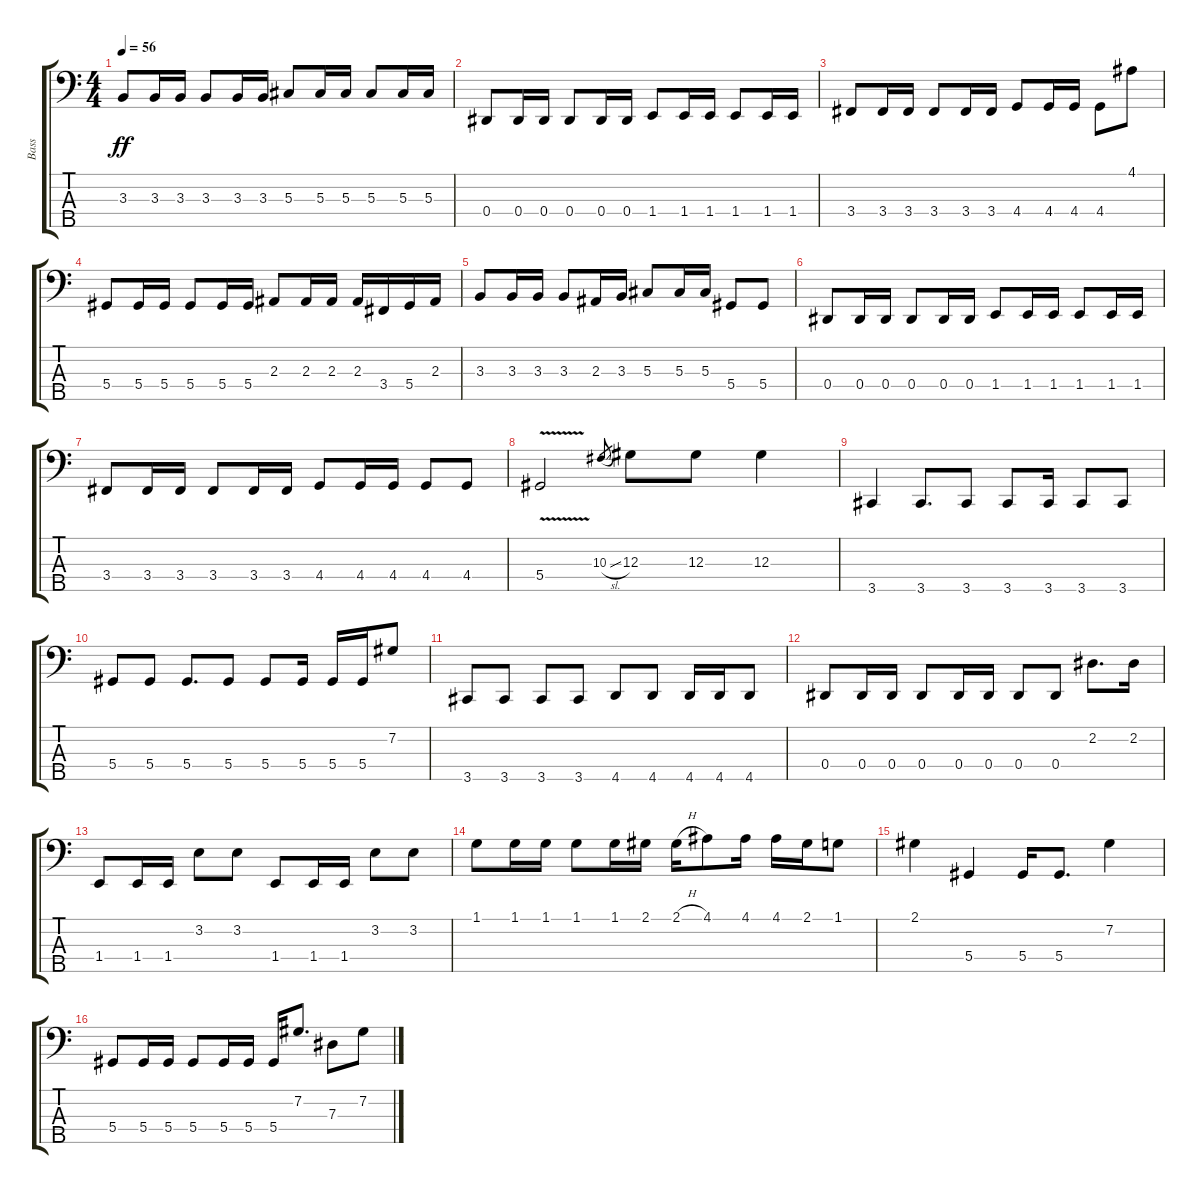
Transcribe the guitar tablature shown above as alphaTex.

\track ("Bass" "Bass") {instrument electricbasspick}
\staff {score tabs}
\tuning (Gb2 Db2 Ab1 Eb1 Bb0) {hide}
\ts (4 4)
\tempo 56
\clef f4
\ks c
3.3.8{dy ff} 3.3.16 3.3.16 3.3.8 3.3.16 3.3.16 5.3.8 5.3.16 5.3.16 5.3.8 5.3.16 5.3.16 |
0.4.8 0.4.16 0.4.16 0.4.8 0.4.16 0.4.16 1.4.8 1.4.16 1.4.16 1.4.8 1.4.16 1.4.16 |
3.4.8 3.4.16 3.4.16 3.4.8 3.4.16 3.4.16 4.4.8 4.4.16 4.4.16 4.4.8 4.1.8 |
5.4.8 5.4.16 5.4.16 5.4.8 5.4.16 5.4.16 2.3.8 2.3.16 2.3.16 2.3.16 3.4.16 5.4.16 2.3.16 |
3.3.8 3.3.16 3.3.16 3.3.8 2.3.16 3.3.16 5.3.8 5.3.16 5.3.16 5.4.8 5.4.8 |
0.4.8 0.4.16 0.4.16 0.4.8 0.4.16 0.4.16 1.4.8 1.4.16 1.4.16 1.4.8 1.4.16 1.4.16 |
3.4.8 3.4.16 3.4.16 3.4.8 3.4.16 3.4.16 4.4.8 4.4.16 4.4.16 4.4.8 4.4.8 |
5.4{v}.2 10.3{sl}.8{gr} 12.3.8 12.3.8 12.3.4 |
3.5.4 3.5.8{d} 3.5.8 3.5.8 3.5.16 3.5.8 3.5.8 |
5.4.8 5.4.8 5.4.8{d} 5.4.8 5.4.8 5.4.16 5.4.16 5.4.16 7.2.8 |
3.5.8 3.5.8 3.5.8 3.5.8 4.5.8 4.5.8 4.5.16 4.5.16 4.5.8 |
0.4.8 0.4.16 0.4.16 0.4.8 0.4.16 0.4.16 0.4.8 0.4.8 2.2.8{d} 2.2.16 |
1.4.8 1.4.16 1.4.16 3.2.8 3.2.8 1.4.8 1.4.16 1.4.16 3.2.8 3.2.8 |
1.1.8 1.1.16 1.1.16 1.1.8 1.1.16 2.1.16 2.1{h}.16 4.1.8 4.1.16 4.1.16 2.1.16 1.1.8 |
2.1.4 5.4.4 5.4.16 5.4.8{d} 7.2.4 |
5.4.8 5.4.16 5.4.16 5.4.8 5.4.16 5.4.16 5.4.16 7.2.8{d} 7.3.8 7.2.8
